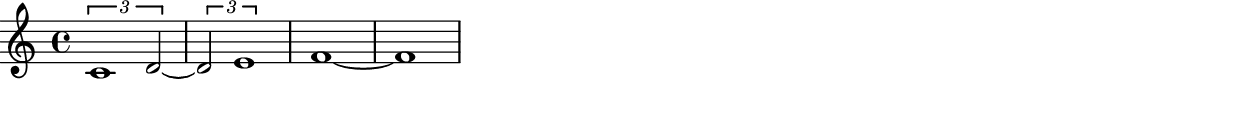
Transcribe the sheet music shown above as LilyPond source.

\include "lilypond-book-preamble.ly"
\paper {
  #(define dump-extents #t)

  indent = 0\mm
  line-width = 210\mm - 2.0 * 0.4\in
  ragged-right = ##t
  force-assignment = #""
  line-width = #(- line-width (* mm  3.000000))
}
\header {
  title = ""
  composer = ""
}
\layout {
}

<<
    \new Staff {   \set Staff.instrumentName = "" \times 2/3
                                                         { \clef treble <c'>1 <d'>2~ } \times 2/3
                                                                                              {   <d'>2 <e'>1
                                                                                              } <f'>1~ <f'>1
               }
>>